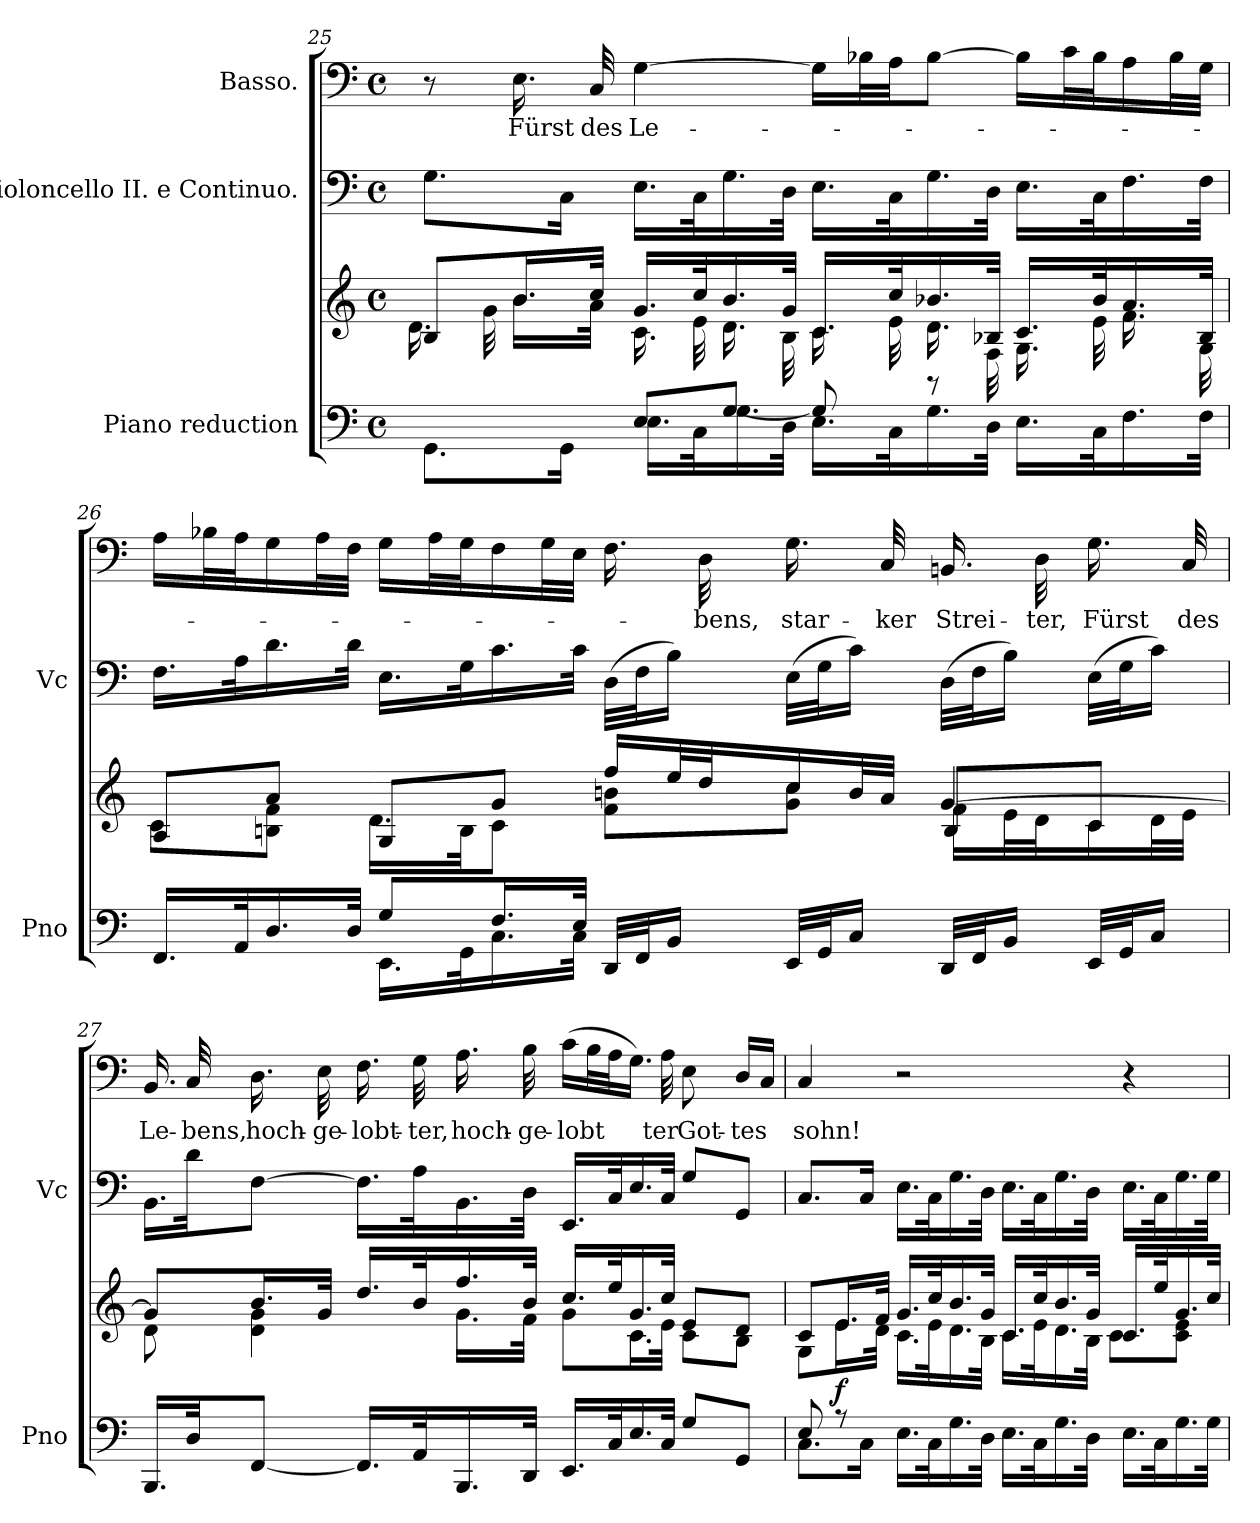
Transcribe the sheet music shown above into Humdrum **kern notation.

**kern	**kern	**dynam	**kern	**kern	**text
*part3	*part3	*part3	*part2	*part1	*part1
*staff4	*staff3	*staff3/4	*staff2	*staff1	*staff1
*I"Piano reduction	*	*	*I"Violoncello II.  e Continuo.	*I"Basso.	*
*I'Pno	*	*	*I'Vc	*	*
*clefF4	*clefG2	*	*clefF4	*clefF4	*
*k[]	*k[]	*	*k[]	*k[]	*
*M4/4	*M4/4	*	*M4/4	*M4/4	*
*met(c)	*met(c)	*	*met(c)	*met(c)	*
=25	=25	=25	=25	=25	=25
*^	*^	*	*	*	*
*	*^	*	*^	*	*	*	*
8ryy	4ryy	8.GG\L	8B/L	16.d\LL	8ryy	.	8.G\L	8r	.
.	.	.	.	32g\K	.	.	.	.	.
!	!	!	!	!	!	!	!	!	!LO:LY:b
16.G/	.	.	16.b/L	8ryy	16.b\LL	.	.	16.E\	Fürst
.	.	16GG\Jk	.	.	.	.	16C\Jk	.	.
!	!	!	!	!	!	!	!	!	!LO:LY:b
32F/JJk	.	.	32cc/JJk	.	32a\JJk	.	.	32C/	des
!	!	!	!	!	!	!	!	!	!LO:LY:b
2.ryy	8E/L	16.E\LL	16.g/LL	16.c\LL	4ryy	.	16.E\LL	[4G\	Le-
.	.	32C\K	32cc/K	32e\K	.	.	32C\K	.	.
.	[8G/J	16.G\	16.b/	16.d\	.	.	16.G\	.	.
.	.	32D\JJk	32g/JJk	32B\JJk	.	.	32D\JJk	.	.
.	8G/]	16.E\LL	16.c/LL	16.c\LL	2ryy	.	16.E\LL	16G\LL]	.
.	.	.	.	.	.	.	.	32B-X\L	.
.	.	32C\K	32cc/K	32e\K	.	.	32C\K	32A\JJ	.
.	8r	16.G\	16.b-X/	16.d\	.	.	16.G\	[8B-\J	.
.	.	32D\JJk	32B-X/JJk	32F\JJk	.	.	32D\JJk	.	.
.	4ryy	16.E\LL	16.c/LL	16.G\LL	.	.	16.E\LL	16B-\LL]	.
.	.	.	.	.	.	.	.	32c\L	.
.	.	32C\K	32b-/K	32e\K	.	.	32C\K	32B-\J	.
.	.	16.F\	16.a/	16.f\	.	.	16.F\	16A\	.
.	.	.	.	.	.	.	.	32B-\L	.
.	.	32F\JJk	32B-/JJk	32G\JJk	.	.	32F\JJk	32G\JJJ	.
*	*v	*v	*	*	*	*	*	*	*
!!LO:LB:g=z
=26	=26	=26	=26	=26	=26	=26	=26	=26
16.FF/LL	4ryy	8A/L	8c\L	2.ryy	.	16.F\LL	16A\LL	.
.	.	.	.	.	.	.	32B-X\L	.
32AA/K	.	.	.	.	.	32A\K	32A\J	.
16.D/	.	8a/J	8Bn\ 8f\J	.	.	16.d\	16G\	.
.	.	.	.	.	.	.	32A\L	.
32D/JJk	.	.	.	.	.	32d\JJk	32F\JJJ	.
8G/L	16.EE\LL	8G/L	16.d\LL	.	.	16.E\LL	16G\LL	.
.	.	.	.	.	.	.	32A\L	.
.	32GG\K	.	32B\JK	.	.	32G\K	32G\J	.
16.F/L	16.C\	8g/J	8c\J	.	.	16.c\	16F\	.
.	.	.	.	.	.	.	32G\L	.
32E/JJk	32C\JJk	.	.	.	.	32c\JJk	32E\JJJ	.
32DD/LLL	4ryy	16ff/LL	8f\ 8bn\L	.	.	(32D\LLL	16.F\	.
32FF/J	.	.	.	.	.	32F\J	.	.
16BB/JJ	.	32ee/L	.	.	.	16B\JJ)	.	.
!	!	!	!	!	!	!	!	!LO:LY:b
.	.	32dd/J	.	.	.	.	32D\	-bens,
!	!	!	!	!	!	!	!	!LO:LY:b
32EE/LLL	.	16cc/	8g\ 8cc\J	.	.	(32E\LLL	16.G\	star-
32GG/J	.	.	.	.	.	32G\J	.	.
16C/JJ	.	32b/L	.	.	.	16c\JJ)	.	.
!	!	!	!	!	!	!	!	!LO:LY:b
.	.	32a/JJJ	.	.	.	.	32C/	-ker
!	!	!	!	!	!	!	!	!LO:LY:b
32DD/LLL	4ryy	[4g/	16f\LL	8B/L	.	(32D\LLL	16.BBn/	Strei-
32FF/J	.	.	.	.	.	32F\J	.	.
16BB/JJ	.	.	32e\L	.	.	16B\JJ)	.	.
!	!	!	!	!	!	!	!	!LO:LY:b
.	.	.	32d\J	.	.	.	32D\	-ter,
!	!	!	!	!	!	!	!	!LO:LY:b
32EE/LLL	.	.	16c\	8c/J	.	(32E\LLL	16.G\	Fürst
32GG/J	.	.	.	.	.	32G\J	.	.
16C/JJ	.	.	32d\L	.	.	16c\JJ)	.	.
!	!	!	!	!	!	!	!	!LO:LY:b
.	.	.	32e\JJJ	.	.	.	32C/	des
*v	*v	*	*	*	*	*	*	*
*	*	*v	*v	*	*	*	*
=27	=27	=27	=27	=27	=27	=27
!	!	!	!	!	!	!LO:LY:b
16.BBB/LL	8g/L]	8d\	.	16.BB\LL	16.BB/	Le-
!	!	!	!	!	!	!LO:LY:b
32D/JK	.	.	.	32d\JK	32C/	-bens,
!	!	!	!	!	!	!LO:LY:b
[8FF/J	16.b/L	4d\ 4g\	.	[8F\J	16.D\	hoch-
!	!	!	!	!	!	!LO:LY:b
.	32g/JJk	.	.	.	32E\	-ge-
!	!	!	!	!	!	!LO:LY:b
16.FF/LL]	16.dd/LL	.	.	16.F\LL]	16.F\	-lobt-
!	!	!	!	!	!	!LO:LY:b
32AA/K	32b/K	.	.	32A\K	32G\	-ter,
!	!	!	!	!	!	!LO:LY:b
16.BBB/	16.ff/	16.g\LL	.	16.BB\	16.A\	hoch-
!	!	!	!	!	!	!LO:LY:b
32DD/JJk	32b/JJk	32f\JJk	.	32D\JJk	32B\	-ge-
!	!	!	!	!	!	!LO:LY:b
16.EE/LL	16.cc/LL	8g\L	.	16.EE/LL	(16c\LL	-lobt
.	.	.	.	.	32B\L	.
32C/K	32ee/K	.	.	32C/K	32A\J	.
16.E/	16.g/	16.c\L	.	16.E/	16.G\JJ)	.
!	!	!	!	!	!	!LO:LY:b
32C/JJk	32cc/JJk	32e\JJk	.	32C/JJk	32A\	ter
!	!	!	!	!	!	!LO:LY:b
8G/L	8e/L	8c\L	.	8G/L	8E\	Got-
!	!	!	!	!	!	!LO:LY:b
8GG/J	8d/J	8B\J	.	8GG/J	16D/LL	-tes
.	.	.	.	.	16C/JJ	.
!!LO:LB:g=z
=28	=28	=28	=28	=28	=28	=28
*^	*	*	*	*	*	*
!	!	!	!	!	!	!	!LO:LY:b
8E/	8.C\L	8c/L	8G\L	.	8.C/L	4C/	sohn!
!	!	!	!	!LO:DY:b	!	!	!
8r	.	16.e/L	16.e\L	f	.	.	.
.	16C\Jk	.	.	.	16C/Jk	.	.
.	.	32f/JJk	32d\JJk	.	.	.	.
16.E\LL	4ryy	16.g/LL	16.c\LL	.	16.E\LL	2r	.
32C\K	.	32cc/K	32e\K	.	32C\K	.	.
16.G\	.	16.b/	16.d\	.	16.G\	.	.
32D\JJk	.	32g/JJk	32B\JJk	.	32D\JJk	.	.
16.E\LL	2ryy	16.c/LL	16.c\LL	.	16.E\LL	.	.
32C\K	.	32cc/K	32e\K	.	32C\K	.	.
16.G\	.	16.b/	16.d\	.	16.G\	.	.
32D\JJk	.	32g/JJk	32B\JJk	.	32D\JJk	.	.
16.E\LL	.	16.c/LL	8c\L	.	16.E\LL	4r	.
32C\K	.	32ee/K	.	.	32C\K	.	.
16.G\	.	16.g/	8c\ 8e\J	.	16.G\	.	.
32G\JJk	.	32cc/JJk	.	.	32G\JJk	.	.
*v	*v	*	*	*	*	*	*
*	*v	*v	*	*	*	*
=	=	=	=	=	=
*-	*-	*-	*-	*-	*-
